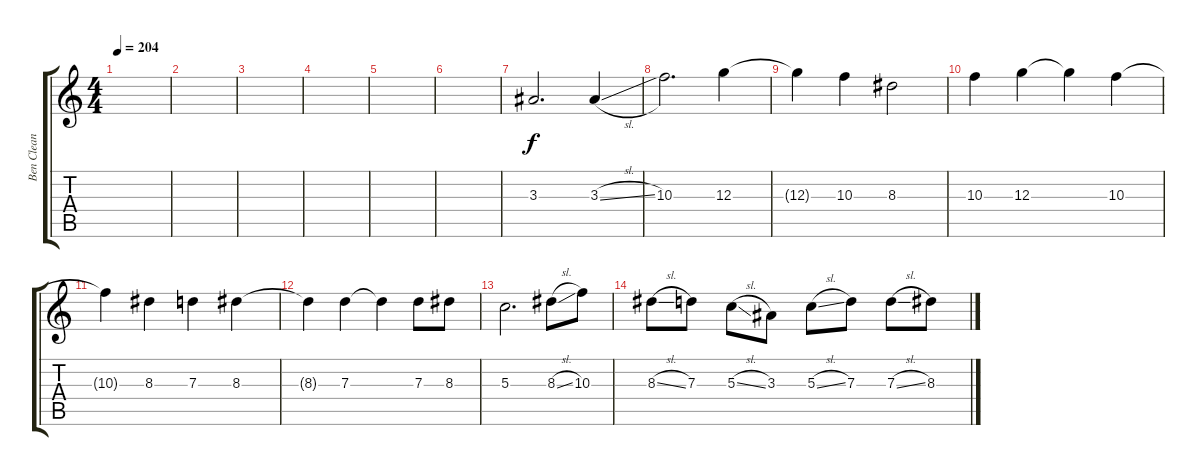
\track ("Ben Clean" "Ben Clean") {instrument acousticguitarsteel bank 226}
\staff {score tabs}
\tuning (E4 B3 G3 D3 A2 E2) {hide}
\ts (4 4)
\tempo 204
\clef g2
\ks c
|
|
|
|
|
|
3.3.2{d} 3.3{sl}.4 |
10.3.2{d} 12.3.4 |
12.3{t}.4 10.3.4 8.3.2 |
10.3.4 12.3.4 12.3{t}.4 10.3.4 |
10.3{t}.4 8.3.4 7.3.4 8.3.4 |
8.3{t}.4 7.3.4 7.3{t}.4 7.3.8 8.3.8 |
5.3.2{d} 8.3{sl}.8 10.3.8 |
8.3{sl}.8 7.3.8 5.3{sl}.8 3.3.8 5.3{sl}.8 7.3.8 7.3{sl}.8 8.3.8
